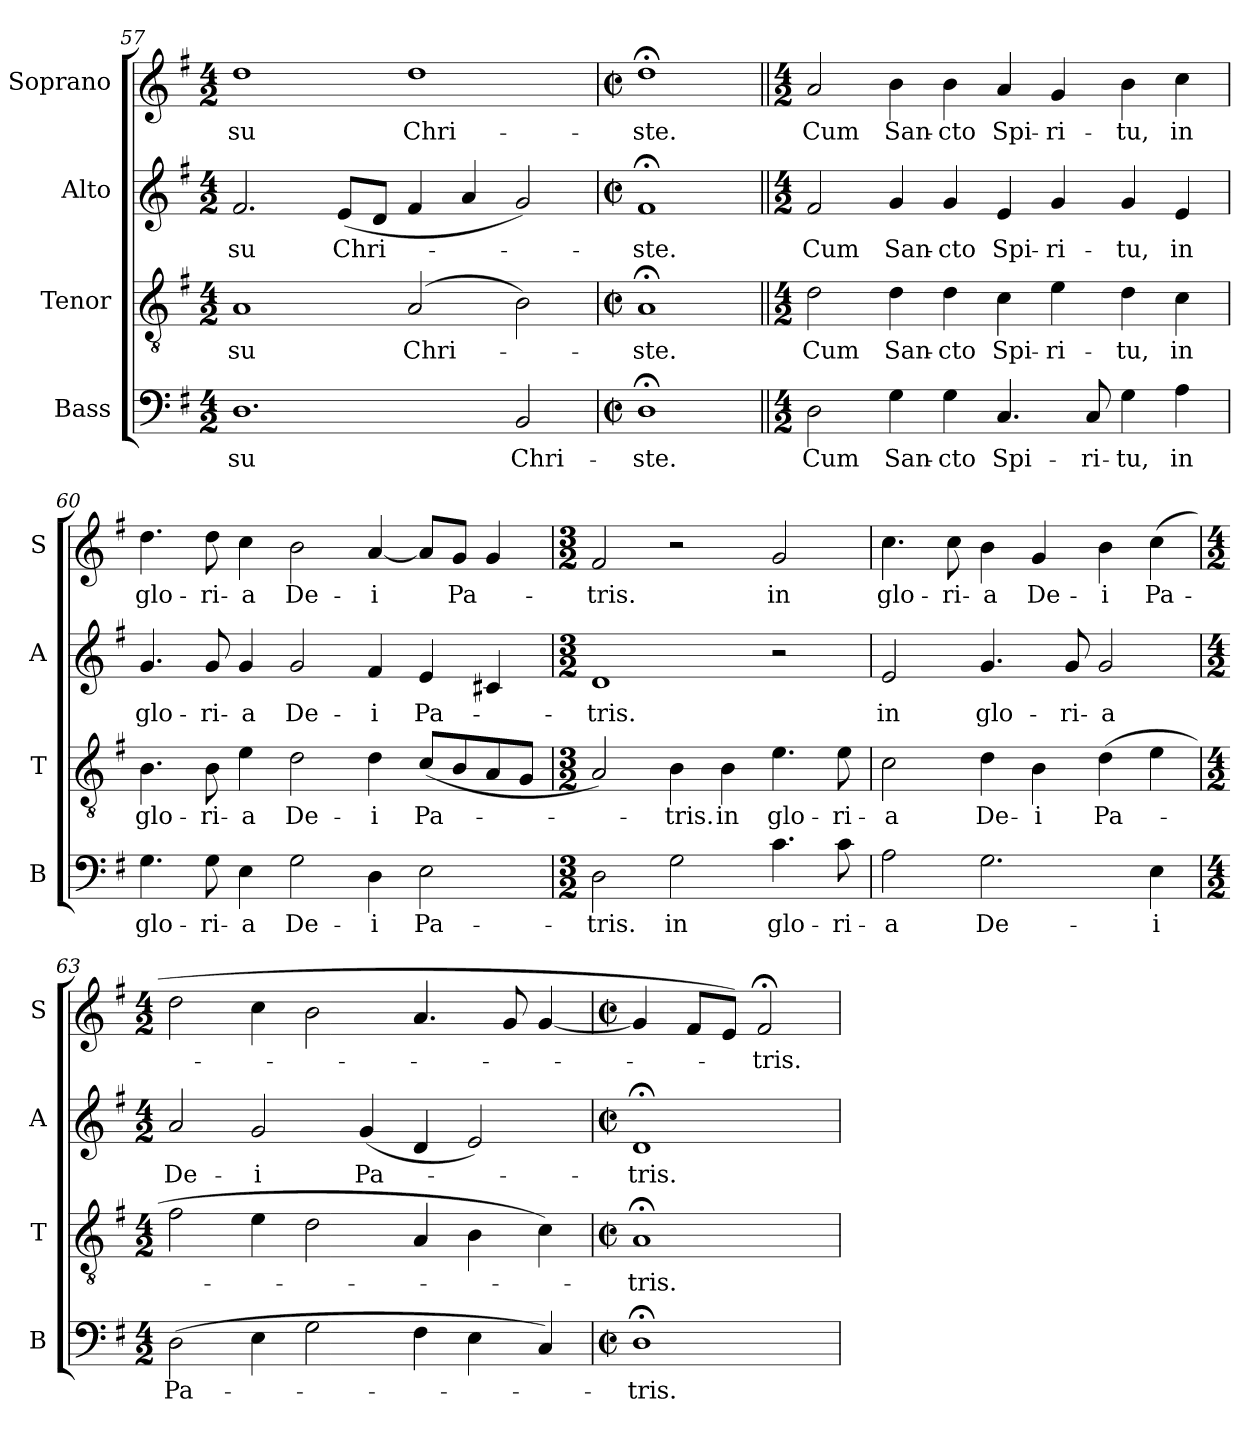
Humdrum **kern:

**kern	**text	**kern	**text	**kern	**text	**kern	**text
*part4	*part4	*part3	*part3	*part2	*part2	*part1	*part1
*staff4	*staff4	*staff3	*staff3	*staff2	*staff2	*staff1	*staff1
*I"Bass	*	*I"Tenor	*	*I"Alto	*	*I"Soprano	*
*I'B	*	*I'T	*	*I'A	*	*I'S	*
*clefF4	*	*clefGv2	*	*clefG2	*	*clefG2	*
*k[f#]	*	*k[f#]	*	*k[f#]	*	*k[f#]	*
*G:	*	*G:	*	*G:	*	*G:	*
*M4/2	*	*M4/2	*	*M4/2	*	*M4/2	*
=57	=57	=57	=57	=57	=57	=57	=57
1.D	-su	1A	-su	2.f#/	-su	1dd	-su
.	.	.	.	(8e/L	Chri-	.	.
.	.	.	.	8d/J	.	.	.
.	.	(2A/	Chri-	4f#/	.	1dd	Chri-
.	.	.	.	4a/	.	.	.
2BB/	Chri-	2B\)	.	2g/)	.	.	.
!!LO:LB:g=z
=58	=58	=58	=58	=58	=58	=58	=58
*M2/2	*	*M2/2	*	*M2/2	*	*M2/2	*
*met(c|)	*	*met(c|)	*	*met(c|)	*	*met(c|)	*
1D;<	-ste.	1A;<	-ste.	1f#;<	-ste.	1dd;<	-ste.
=59||	=59||	=59||	=59||	=59||	=59||	=59||	=59||
*M4/2	*	*M4/2	*	*M4/2	*	*M4/2	*
2D\	Cum	2d\	Cum	2f#/	Cum	2a/	Cum
4G\	San-	4d\	San-	4g/	San-	4b\	San-
4G\	-cto	4d\	-cto	4g/	-cto	4b\	-cto
4.C/	Spi-	4c\	Spi-	4e/	Spi-	4a/	Spi-
.	.	4e\	-ri-	4g/	-ri-	4g/	-ri-
8C/	-ri-	.	.	.	.	.	.
4G\	-tu,	4d\	-tu,	4g/	-tu,	4b\	-tu,
4A\	in	4c\	in	4e/	in	4cc\	in
=60	=60	=60	=60	=60	=60	=60	=60
4.G\	glo-	4.B\	glo-	4.g/	glo-	4.dd\	glo-
8G\	-ri-	8B\	-ri-	8g/	-ri-	8dd\	-ri-
4E\	-a	4e\	-a	4g/	-a	4cc\	-a
2G\	De-	2d\	De-	2g/	De-	2b\	De-
4D\	-i	4d\	-i	4f#/	-i	[4a/	-i
2E\	Pa-	(8c/L	Pa-	4e/	Pa-	8a/L]	.
.	.	8B/	.	.	.	8g/J	Pa-
.	.	8A/	.	4c#X/	.	4g/	.
.	.	8G/J	.	.	.	.	.
=61	=61	=61	=61	=61	=61	=61	=61
*M3/2	*	*M3/2	*	*M3/2	*	*M3/2	*
2D\	-tris.	2A/)	.	1d	-tris.	2f#/	-tris.
2G\	in	4B\	-tris.	.	.	2r	.
.	.	4B\	in	.	.	.	.
4.c\	glo-	4.e\	glo-	2r	.	2g/	in
8c\	-ri-	8e\	-ri-	.	.	.	.
!!LO:LB:g=z
=62	=62	=62	=62	=62	=62	=62	=62
2A\	-a	2c\	-a	2e/	in	4.cc\	glo-
.	.	.	.	.	.	8cc\	-ri-
2.G\	De-	4d\	De-	4.g/	glo-	4b\	-a
.	.	4B\	-i	.	.	4g/	De-
.	.	.	.	8g/	-ri-	.	.
.	.	(4d\	Pa-	2g/	-a	4b\	-i
4E\	-i	4e\	.	.	.	(4cc\	Pa-
=63	=63	=63	=63	=63	=63	=63	=63
*M4/2	*	*M4/2	*	*M4/2	*	*M4/2	*
(2D\	Pa-	2f#\	.	2a/	De-	2dd\	.
4E\	.	4e\	.	2g/	-i	4cc\	.
2G\	.	2d\	.	.	.	2b\	.
.	.	.	.	(4g/	Pa-	.	.
4F#\	.	4A/	.	4d/	.	4.a/	.
4E\	.	4B\	.	2e/)	.	.	.
.	.	.	.	.	.	8g/	.
4C/)	.	4c\)	.	.	.	[4g/	.
=64	=64	=64	=64	=64	=64	=64	=64
*M2/2	*	*M2/2	*	*M2/2	*	*M2/2	*
*met(c|)	*	*met(c|)	*	*met(c|)	*	*met(c|)	*
1D;<	-tris.	1A;<	-tris.	1d;<	-tris.	4g/]	.
.	.	.	.	.	.	8f#/L	.
.	.	.	.	.	.	8e/J)	.
.	.	.	.	.	.	2f#;</	-tris.
=	=	=	=	=	=	=	=
*-	*-	*-	*-	*-	*-	*-	*-
